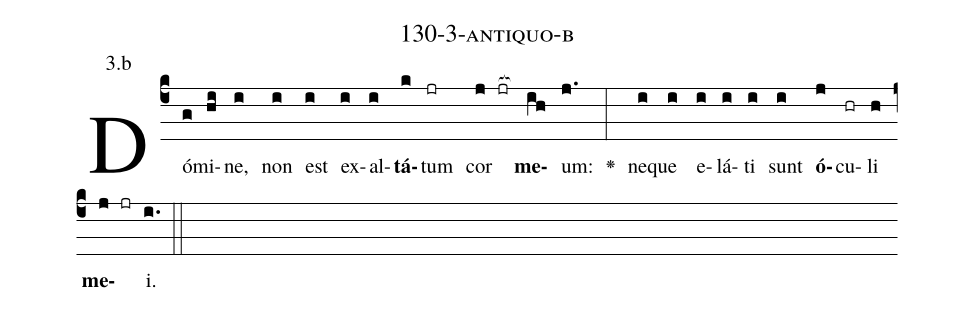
name: 130-3-antiquo-b;
annotation: 3.b;
%%
(c4)Dó(g)mi(hi)ne,(i) non(i) est(i) ex(i)al(i)<b>tá</b>(k)tum(jr) cor(j jr[ocb:1{]) <b>me</b>(ih[ocb:0}])um:(j.) <v>\greheightstar</v>(:) ne(i)que(i) e(i)lá(i)ti(i) sunt(i) <b>ó</b>(j)cu(hr)li(h) <b>me</b>(j jr)i.(i.) (::)


%E(i) u(i) o(j) u(h) a(j) e.(i.) (::)
